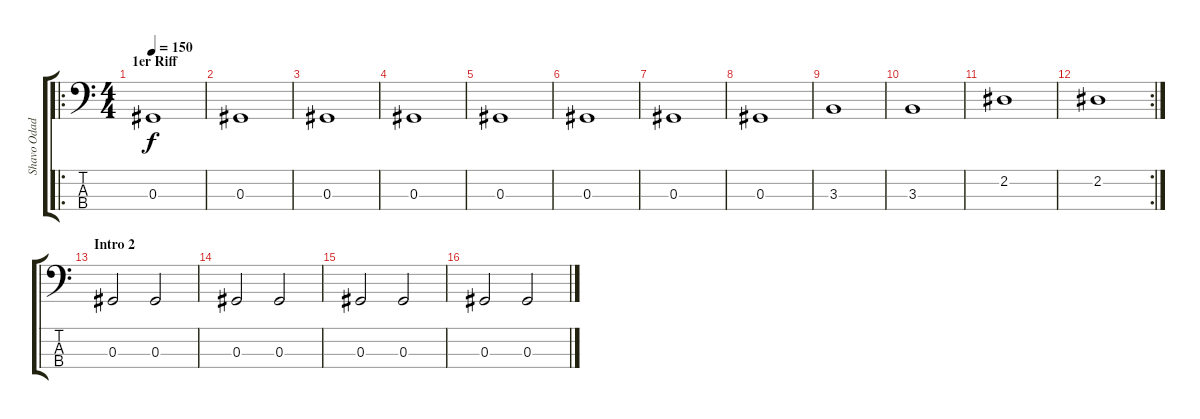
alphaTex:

\track ("Shavo Odadjian" "Shavo Odad") {instrument electricbassfinger}
\staff {score tabs}
\tuning (Gb2 Db2 Ab1 Db1) {hide}
\ro
\ts (4 4)
\section ("" "1er Riff")
\tempo 150
\clef f4
\ks c
0.3.1{dy f} |
0.3.1 |
0.3.1 |
0.3.1 |
0.3.1 |
0.3.1 |
0.3.1 |
0.3.1 |
3.3.1 |
3.3.1 |
2.2.1 |
\rc 2
2.2.1 |
\section ("" "Intro 2")
0.3.2 0.3.2 |
0.3.2 0.3.2 |
0.3.2 0.3.2 |
0.3.2 0.3.2
